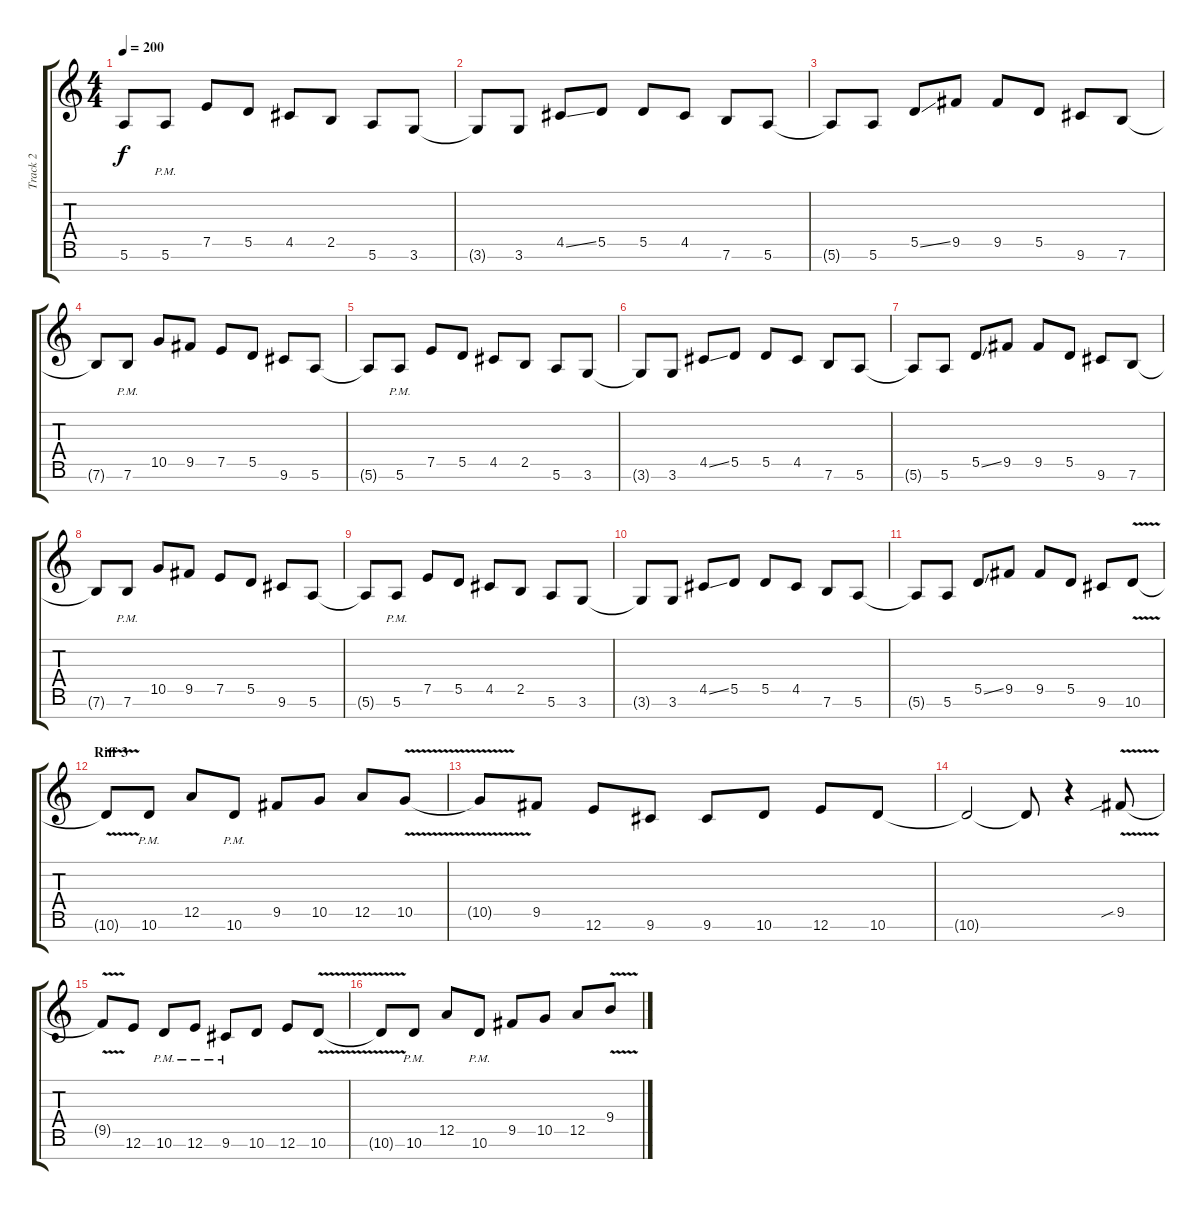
\track ("Track 2" "Track 2") {instrument overdrivenguitar}
\staff {score tabs}
\tuning (E4 B3 G3 D3 A2 E2 B1) {hide}
\ts (4 4)
\tempo 200
\clef g2
\ks c
5.6{t}.8{dy f} 5.6{pm}.8 7.5.8 5.5.8 4.5.8 2.5.8 5.6.8 3.6.8 |
3.6{t}.8 3.6.8 4.5{ss}.8 5.5.8 5.5.8 4.5.8 7.6.8 5.6.8 |
5.6{t}.8 5.6.8 5.5{ss}.8 9.5.8 9.5.8 5.5.8 9.6.8 7.6.8 |
7.6{t}.8 7.6{pm}.8 10.5.8 9.5.8 7.5.8 5.5.8 9.6.8 5.6.8 |
5.6{t}.8 5.6{pm}.8 7.5.8 5.5.8 4.5.8 2.5.8 5.6.8 3.6.8 |
3.6{t}.8 3.6.8 4.5{ss}.8 5.5.8 5.5.8 4.5.8 7.6.8 5.6.8 |
5.6{t}.8 5.6.8 5.5{ss}.8 9.5.8 9.5.8 5.5.8 9.6.8 7.6.8 |
7.6{t}.8 7.6{pm}.8 10.5.8 9.5.8 7.5.8 5.5.8 9.6.8 5.6.8 |
5.6{t}.8 5.6{pm}.8 7.5.8 5.5.8 4.5.8 2.5.8 5.6.8 3.6.8 |
3.6{t}.8 3.6.8 4.5{ss}.8 5.5.8 5.5.8 4.5.8 7.6.8 5.6.8 |
5.6{t}.8 5.6.8 5.5{ss}.8 9.5.8 9.5.8 5.5.8 9.6.8 10.6{v}.8 |
\section ("" "Riff 3")
10.6{t}.8 10.6{pm}.8 12.5.8 10.6{pm}.8 9.5.8 10.5.8 12.5.8 10.5{v}.8 |
10.5{t}.8 9.5.8 12.6.8 9.6.8 9.6.8 10.6.8 12.6.8 10.6.8 |
10.6{t}.2 10.6{t}.8 r.4 9.5{v sib}.8 |
9.5{t}.8 12.6.8 10.6{pm}.8 12.6{pm}.8 9.6{pm}.8 10.6.8 12.6.8 10.6{v}.8 |
10.6{t}.8 10.6{pm}.8 12.5.8 10.6{pm}.8 9.5.8 10.5.8 12.5.8 9.4{v}.8
